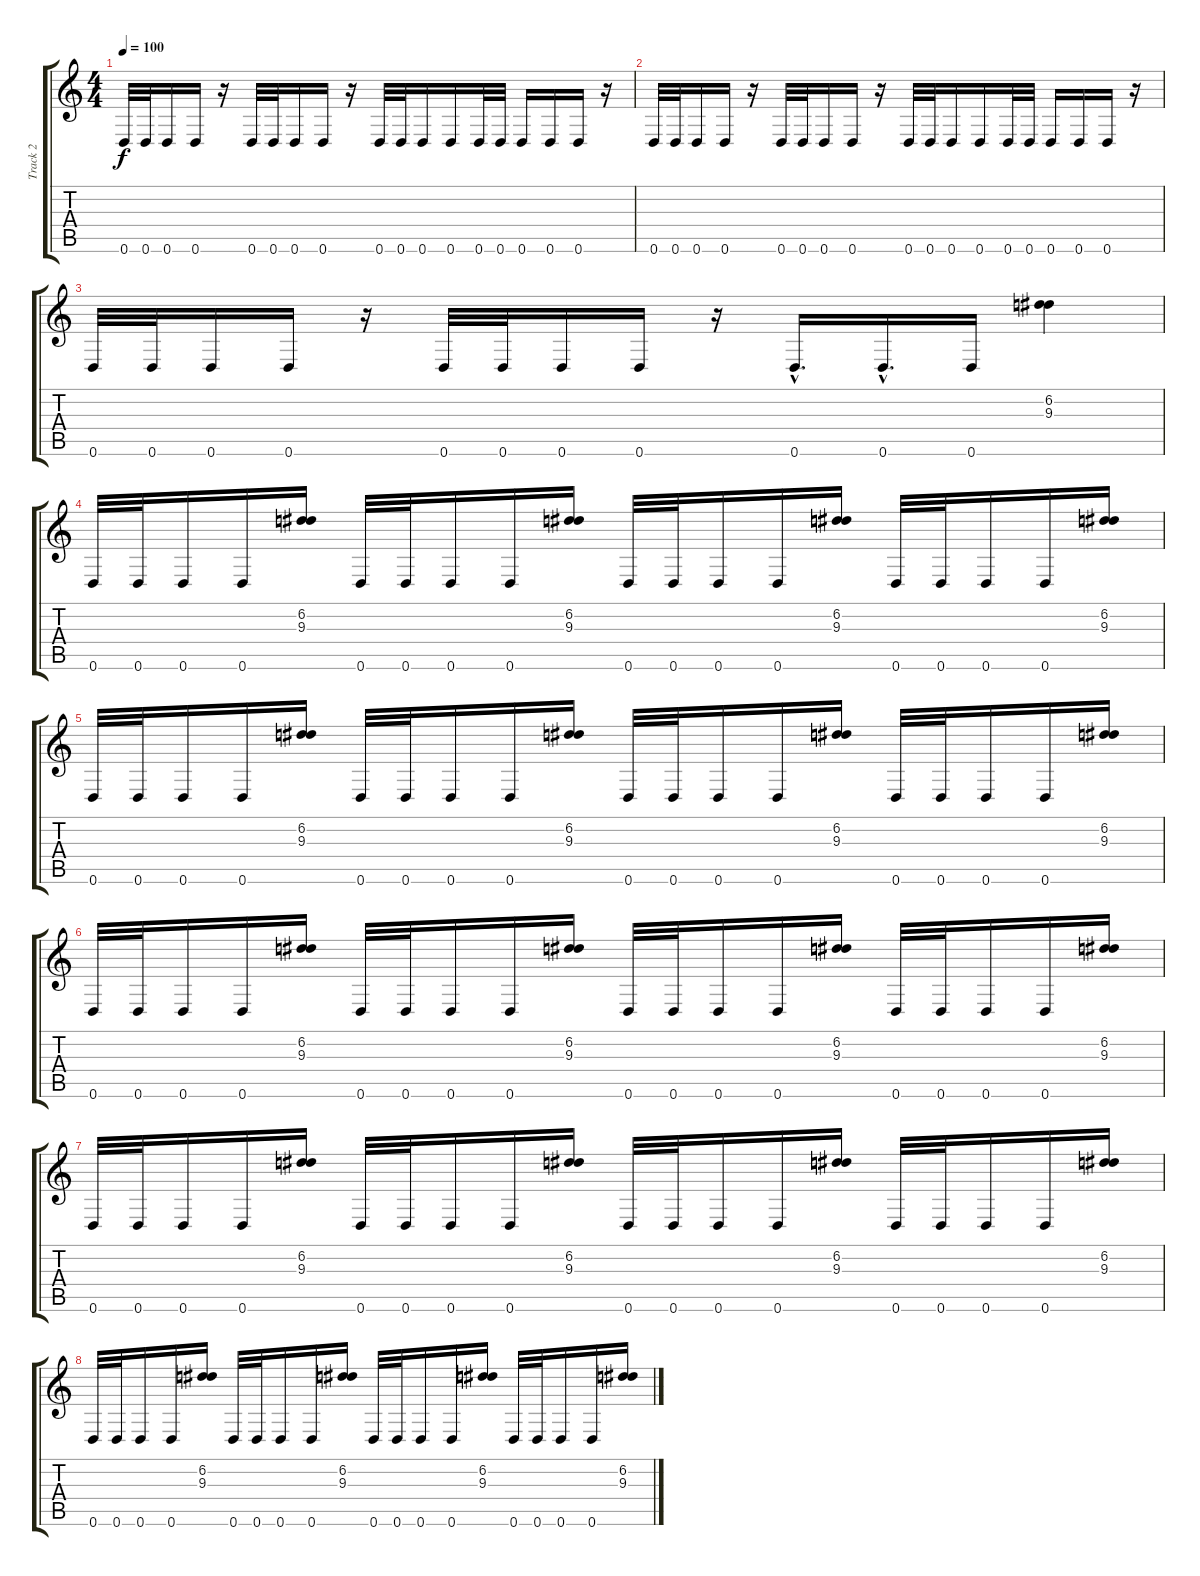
\track ("Track 2" "Track 2") {instrument distortionguitar}
\staff {score tabs}
\tuning (D4 A3 F3 C3 G2 D2) {hide}
\ts (4 4)
\tempo 100
\clef g2
\ks c
0.6.32{dy f} 0.6.32 0.6.16 0.6.16 r.16 0.6.32 0.6.32 0.6.16 0.6.16 r.16 0.6.32 0.6.32 0.6.16 0.6.16 0.6.32 0.6.32 0.6.16 0.6.16 0.6.16 r.16 |
0.6.32 0.6.32 0.6.16 0.6.16 r.16 0.6.32 0.6.32 0.6.16 0.6.16 r.16 0.6.32 0.6.32 0.6.16 0.6.16 0.6.32 0.6.32 0.6.16 0.6.16 0.6.16 r.16 |
0.6.32 0.6.32 0.6.16 0.6.16 r.16 0.6.32 0.6.32 0.6.16 0.6.16 r.16 0.6{hac}.16{d} 0.6{hac}.16{d} 0.6.16 (6.2 9.3).4 |
0.6.32 0.6.32 0.6.16 0.6.16 (6.2 9.3).16 0.6.32 0.6.32 0.6.16 0.6.16 (6.2 9.3).16 0.6.32 0.6.32 0.6.16 0.6.16 (6.2 9.3).16 0.6.32 0.6.32 0.6.16 0.6.16 (6.2 9.3).16 |
0.6.32 0.6.32 0.6.16 0.6.16 (6.2 9.3).16 0.6.32 0.6.32 0.6.16 0.6.16 (6.2 9.3).16 0.6.32 0.6.32 0.6.16 0.6.16 (6.2 9.3).16 0.6.32 0.6.32 0.6.16 0.6.16 (6.2 9.3).16 |
0.6.32 0.6.32 0.6.16 0.6.16 (6.2 9.3).16 0.6.32 0.6.32 0.6.16 0.6.16 (6.2 9.3).16 0.6.32 0.6.32 0.6.16 0.6.16 (6.2 9.3).16 0.6.32 0.6.32 0.6.16 0.6.16 (6.2 9.3).16 |
0.6.32 0.6.32 0.6.16 0.6.16 (6.2 9.3).16 0.6.32 0.6.32 0.6.16 0.6.16 (6.2 9.3).16 0.6.32 0.6.32 0.6.16 0.6.16 (6.2 9.3).16 0.6.32 0.6.32 0.6.16 0.6.16 (6.2 9.3).16 |
0.6.32 0.6.32 0.6.16 0.6.16 (6.2 9.3).16 0.6.32 0.6.32 0.6.16 0.6.16 (6.2 9.3).16 0.6.32 0.6.32 0.6.16 0.6.16 (6.2 9.3).16 0.6.32 0.6.32 0.6.16 0.6.16 (6.2 9.3).16
